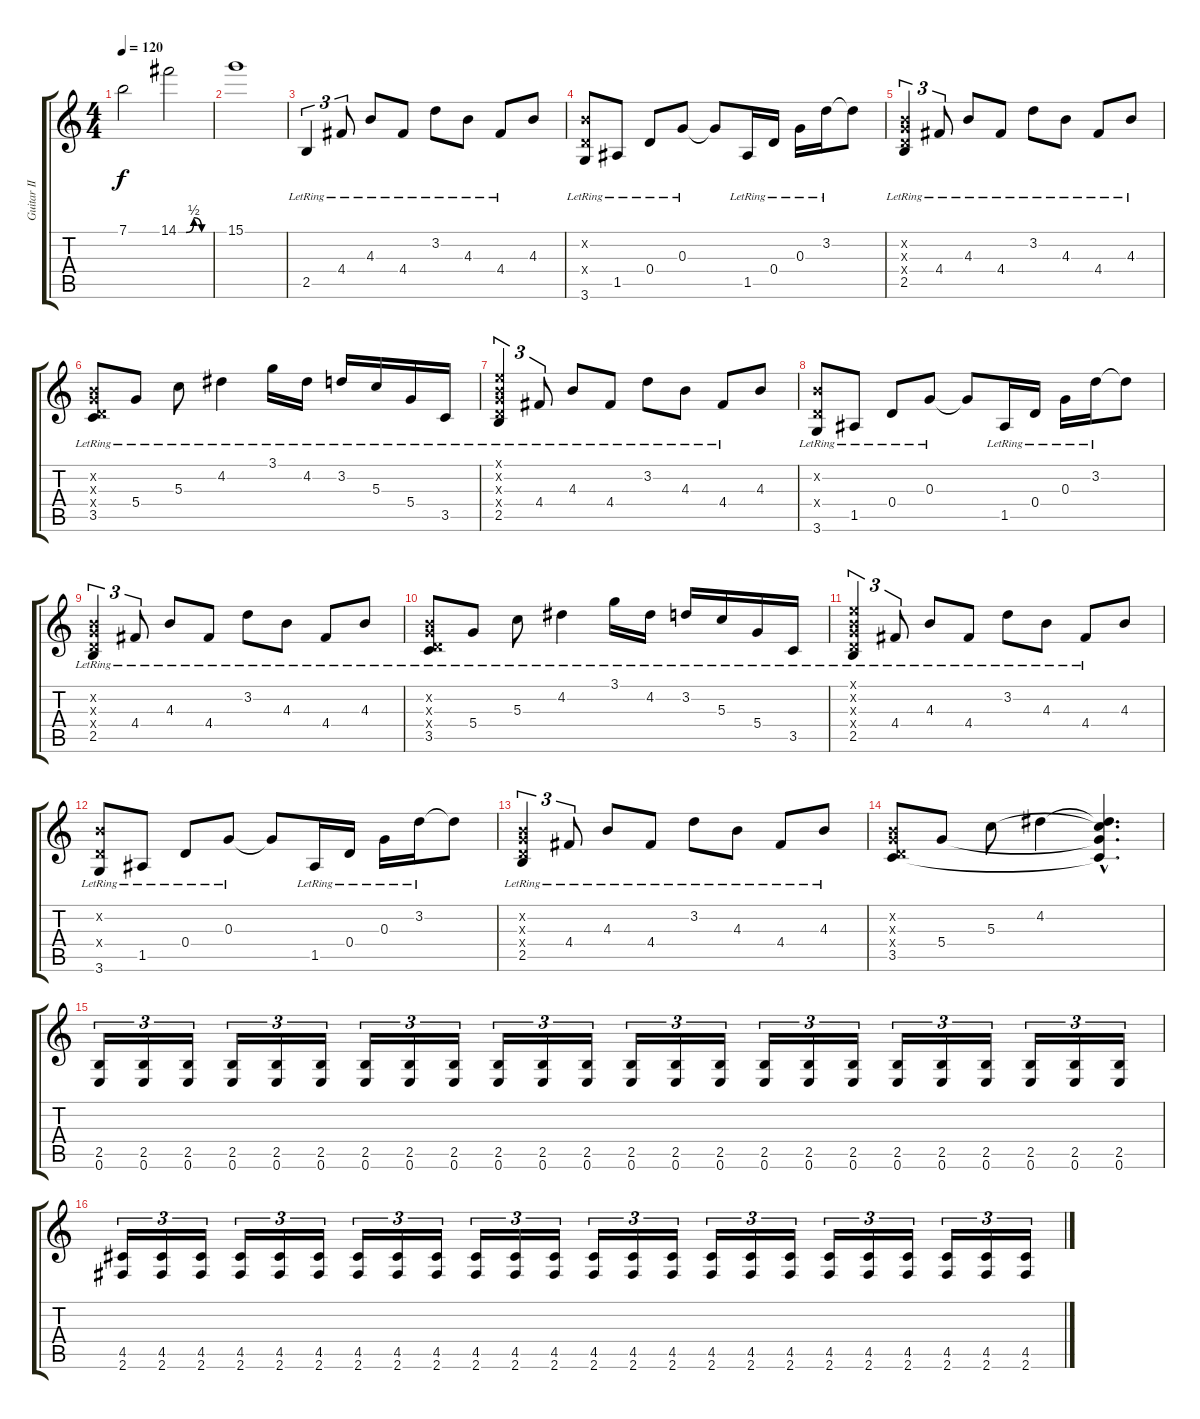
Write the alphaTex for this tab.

\track ("Guitar II" "Guitar II") {instrument distortionguitar}
\staff {score tabs}
\tuning (E4 B3 G3 D3 A2 E2) {hide}
\ts (4 4)
\tempo 120
\clef g2
\ks c
7.1.2{dy f} 14.1{be (custom 0 0 15 0 30 2 45 0 60 0)}.2 |
15.1.1 |
2.5{lr}.4{tu (3 2) volume 12 balance 0} 4.4{lr}.8{tu (3 2)} 4.3{lr}.8 4.4{lr}.8 3.2{lr}.8 4.3{lr}.8 4.4{lr}.8 4.3.8 |
(0.2{x} 0.4{x} 3.6{lr}).8 1.5{lr}.8 0.4{lr}.8 0.3{lr}.8 0.3{t}.8 1.5{lr}.16 0.4{lr}.16 0.3{lr}.16 3.2{lr}.16 3.2{t}.8 |
(0.2{x} 0.3{x} 0.4{x} 2.5{lr}).4{tu (3 2)} 4.4{lr}.8{tu (3 2)} 4.3{lr}.8 4.4{lr}.8 3.2{lr}.8 4.3{lr}.8 4.4{lr}.8 4.3{lr}.8 |
(0.2{x} 0.3{x} 0.4{x} 3.5{lr}).8 5.4{lr}.8 5.3{lr}.8 4.2{lr}.4 3.1{lr}.16 4.2{lr}.16 3.2{lr}.16 5.3{lr}.16 5.4{lr}.16 3.5{lr}.16 |
(0.1{x} 0.2{x} 0.3{x} 0.4{x} 2.5{lr}).4{tu (3 2) balance 0} 4.4{lr}.8{tu (3 2)} 4.3{lr}.8 4.4{lr}.8 3.2{lr}.8 4.3{lr}.8 4.4{lr}.8 4.3.8 |
(0.2{x} 0.4{x} 3.6{lr}).8 1.5{lr}.8 0.4{lr}.8 0.3{lr}.8 0.3{t}.8 1.5{lr}.16 0.4{lr}.16 0.3{lr}.16 3.2{lr}.16 3.2{t}.8 |
(0.2{x} 0.3{x} 0.4{x} 2.5{lr}).4{tu (3 2)} 4.4{lr}.8{tu (3 2)} 4.3{lr}.8 4.4{lr}.8 3.2{lr}.8 4.3{lr}.8 4.4{lr}.8 4.3{lr}.8 |
(0.2{x} 0.3{x} 0.4{x} 3.5{lr}).8 5.4{lr}.8 5.3{lr}.8 4.2{lr}.4 3.1{lr}.16 4.2{lr}.16 3.2{lr}.16 5.3{lr}.16 5.4{lr}.16 3.5{lr}.16 |
(0.1{x} 0.2{x} 0.3{x} 0.4{x} 2.5{lr}).4{tu (3 2) balance 0} 4.4{lr}.8{tu (3 2)} 4.3{lr}.8 4.4{lr}.8 3.2{lr}.8 4.3{lr}.8 4.4{lr}.8 4.3.8 |
(0.2{x} 0.4{x} 3.6{lr}).8 1.5{lr}.8 0.4{lr}.8 0.3{lr}.8 0.3{t}.8 1.5{lr}.16 0.4{lr}.16 0.3{lr}.16 3.2{lr}.16 3.2{t}.8 |
(0.2{x} 0.3{x} 0.4{x} 2.5{lr}).4{tu (3 2)} 4.4{lr}.8{tu (3 2)} 4.3{lr}.8 4.4{lr}.8 3.2{lr}.8 4.3{lr}.8 4.4{lr}.8 4.3{lr}.8 |
(0.2{x} 0.3{x} 0.4{x} 3.5).8 5.4.8 5.3.8 4.2.4 (4.2{hac t} 5.3{hac t} 5.4{hac t} 3.5{hac t}).4{d} |
(2.5 0.6).16{tu (3 2) volume 11} (2.5 0.6).16{tu (3 2)} (2.5 0.6).16{tu (3 2)} (2.5 0.6).16{tu (3 2)} (2.5 0.6).16{tu (3 2)} (2.5 0.6).16{tu (3 2)} (2.5 0.6).16{tu (3 2)} (2.5 0.6).16{tu (3 2)} (2.5 0.6).16{tu (3 2)} (2.5 0.6).16{tu (3 2)} (2.5 0.6).16{tu (3 2)} (2.5 0.6).16{tu (3 2)} (2.5 0.6).16{tu (3 2)} (2.5 0.6).16{tu (3 2)} (2.5 0.6).16{tu (3 2)} (2.5 0.6).16{tu (3 2)} (2.5 0.6).16{tu (3 2)} (2.5 0.6).16{tu (3 2)} (2.5 0.6).16{tu (3 2)} (2.5 0.6).16{tu (3 2)} (2.5 0.6).16{tu (3 2)} (2.5 0.6).16{tu (3 2)} (2.5 0.6).16{tu (3 2)} (2.5 0.6).16{tu (3 2)} |
(4.5 2.6).16{tu (3 2)} (4.5 2.6).16{tu (3 2)} (4.5 2.6).16{tu (3 2)} (4.5 2.6).16{tu (3 2)} (4.5 2.6).16{tu (3 2)} (4.5 2.6).16{tu (3 2)} (4.5 2.6).16{tu (3 2)} (4.5 2.6).16{tu (3 2)} (4.5 2.6).16{tu (3 2)} (4.5 2.6).16{tu (3 2)} (4.5 2.6).16{tu (3 2)} (4.5 2.6).16{tu (3 2)} (4.5 2.6).16{tu (3 2)} (4.5 2.6).16{tu (3 2)} (4.5 2.6).16{tu (3 2)} (4.5 2.6).16{tu (3 2)} (4.5 2.6).16{tu (3 2)} (4.5 2.6).16{tu (3 2)} (4.5 2.6).16{tu (3 2)} (4.5 2.6).16{tu (3 2)} (4.5 2.6).16{tu (3 2)} (4.5 2.6).16{tu (3 2)} (4.5 2.6).16{tu (3 2)} (4.5 2.6).16{tu (3 2)}
